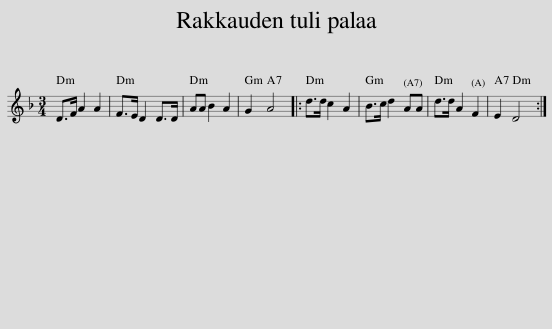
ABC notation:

X:1
L:1/8
M:3/4
I:linebreak $
K:Dmin
V:1 treble
V:1
 D>F A2 A2 | F>E D2 D>D | AA B2 A2 | G2 A4 |: d>d c2 A2 | %5
 B>c d2 AA | d>d A2 F2 | E2 D4 :| %8
